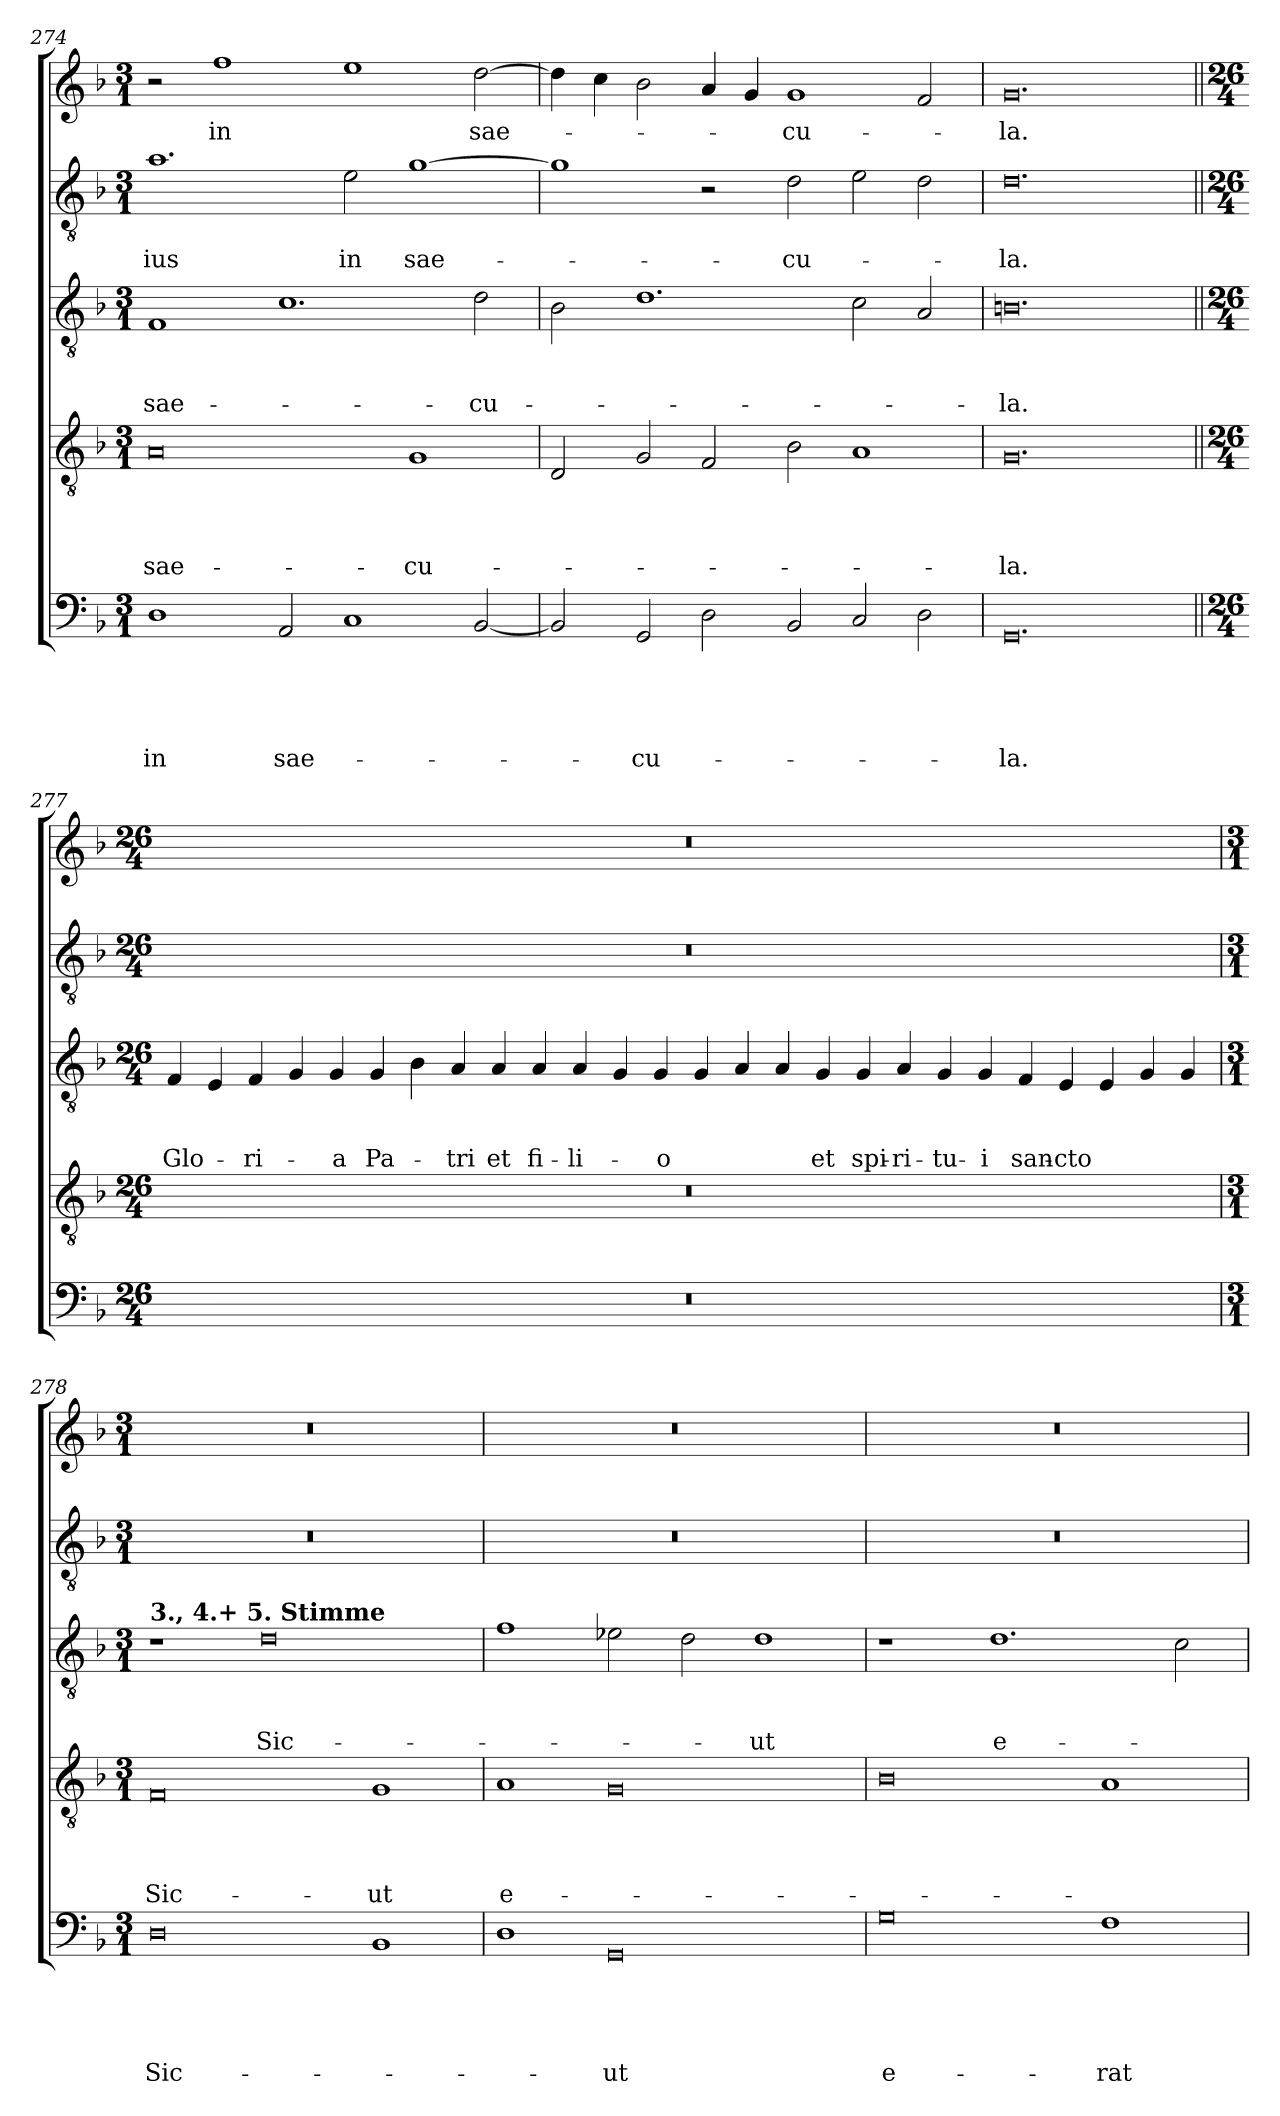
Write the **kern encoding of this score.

**kern	**text	**text	**text	**text	**text	**kern	**text	**text	**text	**text	**kern	**text	**text	**text	**kern	**text	**text	**kern	**text
*part5	*part5	*part5	*part5	*part5	*part5	*part4	*part4	*part4	*part4	*part4	*part3	*part3	*part3	*part3	*part2	*part2	*part2	*part1	*part1
*staff5	*staff5	*staff5	*staff5	*staff5	*staff5	*staff4	*staff4	*staff4	*staff4	*staff4	*staff3	*staff3	*staff3	*staff3	*staff2	*staff2	*staff2	*staff1	*staff1
*clefF4	*	*	*	*	*	*clefGv2	*	*	*	*	*clefGv2	*	*	*	*clefGv2	*	*	*clefG2	*
*k[b-]	*	*	*	*	*	*k[b-]	*	*	*	*	*k[b-]	*	*	*	*k[b-]	*	*	*k[b-]	*
*F:	*	*	*	*	*	*F:	*	*	*	*	*F:	*	*	*	*F:	*	*	*F:	*
*M3/1	*	*	*	*	*	*M3/1	*	*	*	*	*M3/1	*	*	*	*M3/1	*	*	*M3/1	*
=274	=274	=274	=274	=274	=274	=274	=274	=274	=274	=274	=274	=274	=274	=274	=274	=274	=274	=274	=274
!	!	!	!	!	!LO:LY:b	!	!	!	!	!LO:LY:b	!	!	!	!LO:LY:b	!	!	!LO:LY:b	!	!
1D	.	.	.	.	in	0A	.	.	.	sae-	1F	.	.	sae-	1.a	.	-ius	2r	.
!	!	!	!	!	!	!	!	!	!	!	!	!	!	!	!	!	!	!	!LO:LY:b
.	.	.	.	.	.	.	.	.	.	.	.	.	.	.	.	.	.	1ff	in
!	!	!	!	!	!LO:LY:b	!	!	!	!	!	!	!	!	!	!	!	!	!	!
2AA/	.	.	.	.	sae-	.	.	.	.	.	1.c	.	.	.	.	.	.	.	.
!	!	!	!	!	!	!	!	!	!	!	!	!	!	!	!	!	!LO:LY:b	!	!
1C	.	.	.	.	.	.	.	.	.	.	.	.	.	.	2e\	.	in	1ee	.
!	!	!	!	!	!	!	!	!	!	!LO:LY:b	!	!	!	!	!	!	!LO:LY:b	!	!
.	.	.	.	.	.	1G	.	.	.	-cu-	.	.	.	.	[1g	.	sae-	.	.
!	!	!	!	!	!	!	!	!	!	!	!	!	!	!LO:LY:b	!	!	!	!	!LO:LY:b
[2BB-/	.	.	.	.	.	.	.	.	.	.	2d\	.	.	-cu-	.	.	.	[2dd\	sae-
=275	=275	=275	=275	=275	=275	=275	=275	=275	=275	=275	=275	=275	=275	=275	=275	=275	=275	=275	=275
2BB-/]	.	.	.	.	.	2D/	.	.	.	.	2B-\	.	.	.	1g]	.	.	4dd\]	.
.	.	.	.	.	.	.	.	.	.	.	.	.	.	.	.	.	.	4cc\	.
!	!	!	!	!	!LO:LY:b	!	!	!	!	!	!	!	!	!	!	!	!	!	!
2GG/	.	.	.	.	-cu-	2G/	.	.	.	.	1.d	.	.	.	.	.	.	2b-\	.
2D\	.	.	.	.	.	2F/	.	.	.	.	.	.	.	.	2r	.	.	4a/	.
.	.	.	.	.	.	.	.	.	.	.	.	.	.	.	.	.	.	4g/	.
!	!	!	!	!	!	!	!	!	!	!	!	!	!	!	!	!	!LO:LY:b	!	!LO:LY:b
2BB-/	.	.	.	.	.	2B-\	.	.	.	.	.	.	.	.	2d\	.	-cu-	1g	-cu-
2C/	.	.	.	.	.	1A	.	.	.	.	2c\	.	.	.	2e\	.	.	.	.
2D\	.	.	.	.	.	.	.	.	.	.	2A/	.	.	.	2d\	.	.	2f/	.
=276	=276	=276	=276	=276	=276	=276	=276	=276	=276	=276	=276	=276	=276	=276	=276	=276	=276	=276	=276
!	!	!	!	!	!LO:LY:b	!	!	!	!	!LO:LY:b	!	!	!	!LO:LY:b	!	!	!LO:LY:b	!	!LO:LY:b
0.GG	.	.	.	.	-la.	0.G	.	.	.	-la.	0.Bn	.	.	-la.	0.d	.	-la.	0.g	-la.
!!LO:LB:g=z
=277||	=277||	=277||	=277||	=277||	=277||	=277||	=277||	=277||	=277||	=277||	=277||	=277||	=277||	=277||	=277||	=277||	=277||	=277||	=277||
*M26/4	*	*	*	*	*	*M26/4	*	*	*	*	*M26/4	*	*	*	*M26/4	*	*	*M26/4	*
!	!	!	!	!	!	!	!	!	!	!	!LO:N:head=solid	!	!	!LO:LY:b	!	!	!	!	!
2%13r	.	.	.	.	.	2%13r	.	.	.	.	4F	.	.	Glo-	2%13r	.	.	2%13r	.
!	!	!	!	!	!	!	!	!	!	!	!LO:N:head=solid	!	!	!	!	!	!	!	!
.	.	.	.	.	.	.	.	.	.	.	4E	.	.	.	.	.	.	.	.
!	!	!	!	!	!	!	!	!	!	!	!LO:N:head=solid	!	!	!LO:LY:b	!	!	!	!	!
.	.	.	.	.	.	.	.	.	.	.	4F	.	.	-ri-	.	.	.	.	.
!	!	!	!	!	!	!	!	!	!	!	!LO:N:head=solid	!	!	!	!	!	!	!	!
.	.	.	.	.	.	.	.	.	.	.	4G	.	.	.	.	.	.	.	.
!	!	!	!	!	!	!	!	!	!	!	!LO:N:head=solid	!	!	!LO:LY:b	!	!	!	!	!
.	.	.	.	.	.	.	.	.	.	.	4G	.	.	-a	.	.	.	.	.
!	!	!	!	!	!	!	!	!	!	!	!LO:N:head=solid	!	!	!LO:LY:b	!	!	!	!	!
.	.	.	.	.	.	.	.	.	.	.	4G	.	.	Pa-	.	.	.	.	.
!	!	!	!	!	!	!	!	!	!	!	!LO:N:head=solid	!	!	!	!	!	!	!	!
.	.	.	.	.	.	.	.	.	.	.	4B-	.	.	.	.	.	.	.	.
!	!	!	!	!	!	!	!	!	!	!	!LO:N:head=solid	!	!	!LO:LY:b	!	!	!	!	!
.	.	.	.	.	.	.	.	.	.	.	4A	.	.	-tri	.	.	.	.	.
!	!	!	!	!	!	!	!	!	!	!	!LO:N:head=solid	!	!	!LO:LY:b	!	!	!	!	!
.	.	.	.	.	.	.	.	.	.	.	4A	.	.	et	.	.	.	.	.
!	!	!	!	!	!	!	!	!	!	!	!LO:N:head=solid	!	!	!LO:LY:b	!	!	!	!	!
.	.	.	.	.	.	.	.	.	.	.	4A	.	.	fi-	.	.	.	.	.
!	!	!	!	!	!	!	!	!	!	!	!LO:N:head=solid	!	!	!LO:LY:b	!	!	!	!	!
.	.	.	.	.	.	.	.	.	.	.	4A	.	.	-li-	.	.	.	.	.
!	!	!	!	!	!	!	!	!	!	!	!LO:N:head=solid	!	!	!	!	!	!	!	!
.	.	.	.	.	.	.	.	.	.	.	4G	.	.	.	.	.	.	.	.
!	!	!	!	!	!	!	!	!	!	!	!LO:N:head=solid	!	!	!LO:LY:b	!	!	!	!	!
.	.	.	.	.	.	.	.	.	.	.	4G	.	.	-o	.	.	.	.	.
!	!	!	!	!	!	!	!	!	!	!	!LO:N:head=solid	!	!	!	!	!	!	!	!
.	.	.	.	.	.	.	.	.	.	.	4G	.	.	.	.	.	.	.	.
!	!	!	!	!	!	!	!	!	!	!	!LO:N:head=solid	!	!	!	!	!	!	!	!
.	.	.	.	.	.	.	.	.	.	.	4A	.	.	.	.	.	.	.	.
!	!	!	!	!	!	!	!	!	!	!	!LO:N:head=solid	!	!	!	!	!	!	!	!
.	.	.	.	.	.	.	.	.	.	.	4A	.	.	.	.	.	.	.	.
!	!	!	!	!	!	!	!	!	!	!	!LO:N:head=solid	!	!	!LO:LY:b	!	!	!	!	!
.	.	.	.	.	.	.	.	.	.	.	4G	.	.	et	.	.	.	.	.
!	!	!	!	!	!	!	!	!	!	!	!LO:N:head=solid	!	!	!LO:LY:b	!	!	!	!	!
.	.	.	.	.	.	.	.	.	.	.	4G	.	.	spi-	.	.	.	.	.
!	!	!	!	!	!	!	!	!	!	!	!LO:N:head=solid	!	!	!LO:LY:b	!	!	!	!	!
.	.	.	.	.	.	.	.	.	.	.	4A	.	.	-ri-	.	.	.	.	.
!	!	!	!	!	!	!	!	!	!	!	!LO:N:head=solid	!	!	!LO:LY:b	!	!	!	!	!
.	.	.	.	.	.	.	.	.	.	.	4G	.	.	-tu-	.	.	.	.	.
!	!	!	!	!	!	!	!	!	!	!	!LO:N:head=solid	!	!	!LO:LY:b	!	!	!	!	!
.	.	.	.	.	.	.	.	.	.	.	4G	.	.	-i	.	.	.	.	.
!	!	!	!	!	!	!	!	!	!	!	!LO:N:head=solid	!	!	!LO:LY:b	!	!	!	!	!
.	.	.	.	.	.	.	.	.	.	.	4F	.	.	san-	.	.	.	.	.
!	!	!	!	!	!	!	!	!	!	!	!LO:N:head=solid	!	!	!LO:LY:b	!	!	!	!	!
.	.	.	.	.	.	.	.	.	.	.	4E	.	.	-cto	.	.	.	.	.
!	!	!	!	!	!	!	!	!	!	!	!LO:N:head=solid	!	!	!	!	!	!	!	!
.	.	.	.	.	.	.	.	.	.	.	4E	.	.	.	.	.	.	.	.
!	!	!	!	!	!	!	!	!	!	!	!LO:N:head=solid	!	!	!	!	!	!	!	!
.	.	.	.	.	.	.	.	.	.	.	4G	.	.	.	.	.	.	.	.
!	!	!	!	!	!	!	!	!	!	!	!LO:N:head=solid	!	!	!	!	!	!	!	!
.	.	.	.	.	.	.	.	.	.	.	4G	.	.	.	.	.	.	.	.
!!LO:LB:g=z
=278	=278	=278	=278	=278	=278	=278	=278	=278	=278	=278	=278	=278	=278	=278	=278	=278	=278	=278	=278
*M3/1	*	*	*	*	*	*M3/1	*	*	*	*	*M3/1	*	*	*	*M3/1	*	*	*M3/1	*
!	!	!	!	!	!	!	!	!	!	!	!LO:TX:a:B:t=3., 4.+ 5.  Stimme	!	!	!	!	!	!	!	!
!	!	!	!	!	!LO:LY:b	!	!	!	!	!LO:LY:b	!	!	!	!	!	!	!	!	!
0D	.	.	.	.	Sic-	0F	.	.	.	Sic-	1r	.	.	.	0.r	.	.	0.r	.
!	!	!	!	!	!	!	!	!	!	!	!	!	!	!LO:LY:b	!	!	!	!	!
.	.	.	.	.	.	.	.	.	.	.	0d	.	.	Sic-	.	.	.	.	.
!	!	!	!	!	!	!	!	!	!	!LO:LY:b	!	!	!	!	!	!	!	!	!
1BB-	.	.	.	.	.	1G	.	.	.	-ut	.	.	.	.	.	.	.	.	.
=279	=279	=279	=279	=279	=279	=279	=279	=279	=279	=279	=279	=279	=279	=279	=279	=279	=279	=279	=279
!	!	!	!	!	!	!	!	!	!	!LO:LY:b	!	!	!	!	!	!	!	!	!
1D	.	.	.	.	.	1A	.	.	.	e-	1f	.	.	.	0.r	.	.	0.r	.
!	!	!	!	!	!LO:LY:b	!	!	!	!	!	!	!	!	!	!	!	!	!	!
0GG	.	.	.	.	-ut	0G	.	.	.	.	2e-X\	.	.	.	.	.	.	.	.
.	.	.	.	.	.	.	.	.	.	.	2d\	.	.	.	.	.	.	.	.
!	!	!	!	!	!	!	!	!	!	!	!	!	!	!LO:LY:b	!	!	!	!	!
.	.	.	.	.	.	.	.	.	.	.	1d	.	.	-ut	.	.	.	.	.
=280	=280	=280	=280	=280	=280	=280	=280	=280	=280	=280	=280	=280	=280	=280	=280	=280	=280	=280	=280
!	!	!	!	!	!LO:LY:b	!	!	!	!	!	!	!	!	!	!	!	!	!	!
0G	.	.	.	.	e-	0B-	.	.	.	.	1r	.	.	.	0.r	.	.	0.r	.
!	!	!	!	!	!	!	!	!	!	!	!	!	!	!LO:LY:b	!	!	!	!	!
.	.	.	.	.	.	.	.	.	.	.	1.d	.	.	e-	.	.	.	.	.
!	!	!	!	!	!LO:LY:b	!	!	!	!	!	!	!	!	!	!	!	!	!	!
1F	.	.	.	.	-rat	1A	.	.	.	.	.	.	.	.	.	.	.	.	.
.	.	.	.	.	.	.	.	.	.	.	2c\	.	.	.	.	.	.	.	.
=	=	=	=	=	=	=	=	=	=	=	=	=	=	=	=	=	=	=	=
*-	*-	*-	*-	*-	*-	*-	*-	*-	*-	*-	*-	*-	*-	*-	*-	*-	*-	*-	*-
